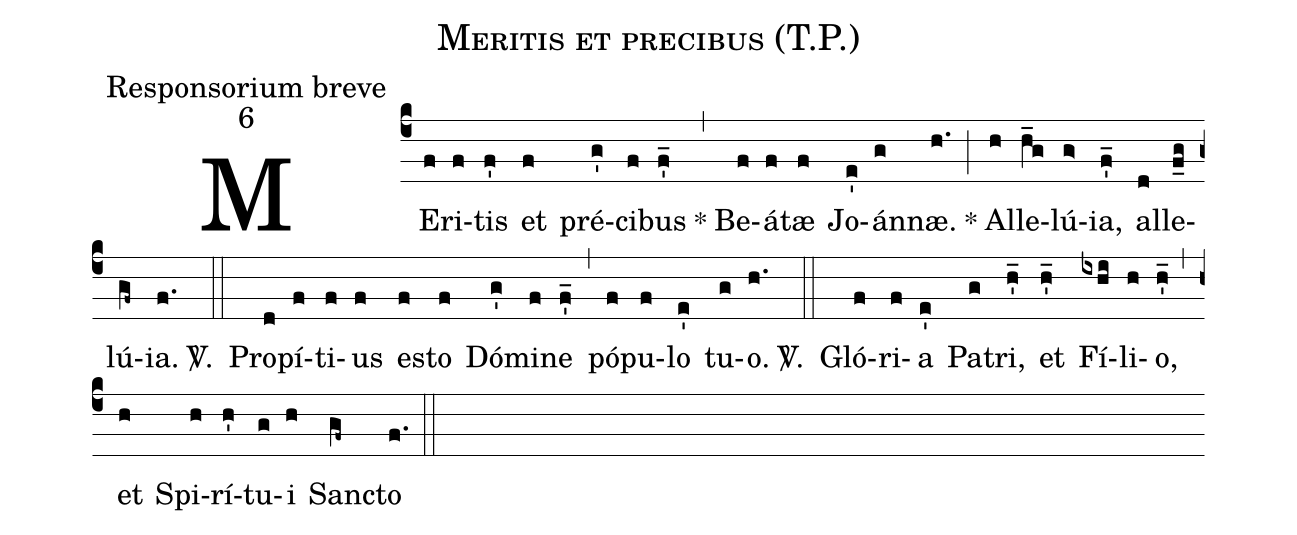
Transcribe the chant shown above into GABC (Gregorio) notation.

name:Meritis et precibus (T.P.);
office-part:Responsorium breve;
mode:6;
%%
(c4)ME(f)ri(f)tis(f') et(f) pré(g')ci(f)bus(f'_) *(,)Be(f)á(f)tæ(f) Jo(e')án(g)næ.(h.) *(;)Al(h)le(h_g)lú(g>)ia,(f'_) al(d)le(f_g)lú(gf~)ia.(f.) <sp>V/</sp>. (::)Pro(d)pí(f)ti(f)us(f) es(f)to(f) Dó(g')mi(f)ne(f'_) (,)pó(f)pu(f)lo(e') tu(g)o.(h.) <sp>V/</sp>. (::)Gló(f)ri(f)a(e') Pa(g)tri,(h'_) et(h'_) Fí(ixhi)li(h)o,(h'_) (,)et(h) Spi(h)rí(h')tu(g)i(h) Sanc(gf~)to(f.) (::)
